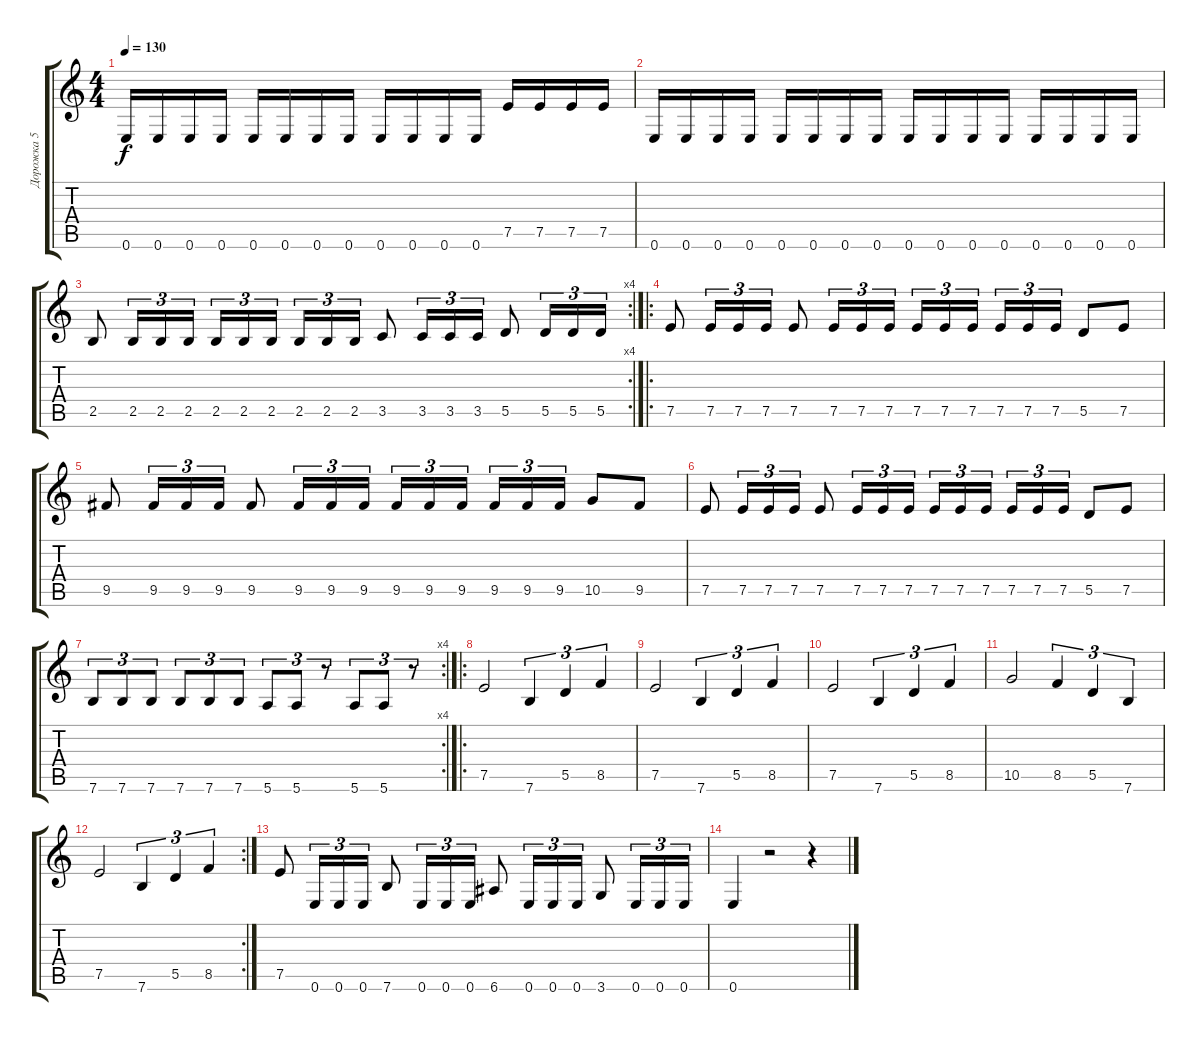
\track ("Дорожка 5" "Дорожка 5") {instrument electricbasspick}
\staff {score tabs}
\tuning (E4 B3 G3 D3 A2 E2) {hide}
\ts (4 4)
\tempo 130
\clef g2
\ks c
0.6.16{dy f} 0.6.16 0.6.16 0.6.16 0.6.16 0.6.16 0.6.16 0.6.16 0.6.16 0.6.16 0.6.16 0.6.16 7.5.16 7.5.16 7.5.16 7.5.16 |
0.6.16 0.6.16 0.6.16 0.6.16 0.6.16 0.6.16 0.6.16 0.6.16 0.6.16 0.6.16 0.6.16 0.6.16 0.6.16 0.6.16 0.6.16 0.6.16 |
\rc 4
2.5.8 2.5.16{tu (3 2)} 2.5.16{tu (3 2)} 2.5.16{tu (3 2)} 2.5.16{tu (3 2)} 2.5.16{tu (3 2)} 2.5.16{tu (3 2)} 2.5.16{tu (3 2)} 2.5.16{tu (3 2)} 2.5.16{tu (3 2)} 3.5.8 3.5.16{tu (3 2)} 3.5.16{tu (3 2)} 3.5.16{tu (3 2)} 5.5.8 5.5.16{tu (3 2)} 5.5.16{tu (3 2)} 5.5.16{tu (3 2)} |
\ro
7.5.8 7.5.16{tu (3 2)} 7.5.16{tu (3 2)} 7.5.16{tu (3 2)} 7.5.8 7.5.16{tu (3 2)} 7.5.16{tu (3 2)} 7.5.16{tu (3 2)} 7.5.16{tu (3 2)} 7.5.16{tu (3 2)} 7.5.16{tu (3 2)} 7.5.16{tu (3 2)} 7.5.16{tu (3 2)} 7.5.16{tu (3 2)} 5.5.8 7.5.8 |
9.5.8 9.5.16{tu (3 2)} 9.5.16{tu (3 2)} 9.5.16{tu (3 2)} 9.5.8 9.5.16{tu (3 2)} 9.5.16{tu (3 2)} 9.5.16{tu (3 2)} 9.5.16{tu (3 2)} 9.5.16{tu (3 2)} 9.5.16{tu (3 2)} 9.5.16{tu (3 2)} 9.5.16{tu (3 2)} 9.5.16{tu (3 2)} 10.5.8 9.5.8 |
7.5.8 7.5.16{tu (3 2)} 7.5.16{tu (3 2)} 7.5.16{tu (3 2)} 7.5.8 7.5.16{tu (3 2)} 7.5.16{tu (3 2)} 7.5.16{tu (3 2)} 7.5.16{tu (3 2)} 7.5.16{tu (3 2)} 7.5.16{tu (3 2)} 7.5.16{tu (3 2)} 7.5.16{tu (3 2)} 7.5.16{tu (3 2)} 5.5.8 7.5.8 |
\rc 4
7.6.8{tu (3 2)} 7.6.8{tu (3 2)} 7.6.8{tu (3 2)} 7.6.8{tu (3 2)} 7.6.8{tu (3 2)} 7.6.8{tu (3 2)} 5.6.8{tu (3 2)} 5.6.8{tu (3 2)} r.8{tu (3 2)} 5.6.8{tu (3 2)} 5.6.8{tu (3 2)} r.8{tu (3 2)} |
\ro
7.5.2 7.6.4{tu (3 2)} 5.5.4{tu (3 2)} 8.5.4{tu (3 2)} |
7.5.2 7.6.4{tu (3 2)} 5.5.4{tu (3 2)} 8.5.4{tu (3 2)} |
7.5.2 7.6.4{tu (3 2)} 5.5.4{tu (3 2)} 8.5.4{tu (3 2)} |
10.5.2 8.5.4{tu (3 2)} 5.5.4{tu (3 2)} 7.6.4{tu (3 2)} |
\rc 2
7.5.2 7.6.4{tu (3 2)} 5.5.4{tu (3 2)} 8.5.4{tu (3 2)} |
7.5.8 0.6.16{tu (3 2)} 0.6.16{tu (3 2)} 0.6.16{tu (3 2)} 7.6.8 0.6.16{tu (3 2)} 0.6.16{tu (3 2)} 0.6.16{tu (3 2)} 6.6.8 0.6.16{tu (3 2)} 0.6.16{tu (3 2)} 0.6.16{tu (3 2)} 3.6.8 0.6.16{tu (3 2)} 0.6.16{tu (3 2)} 0.6.16{tu (3 2)} |
0.6.4 r.2 r.4
